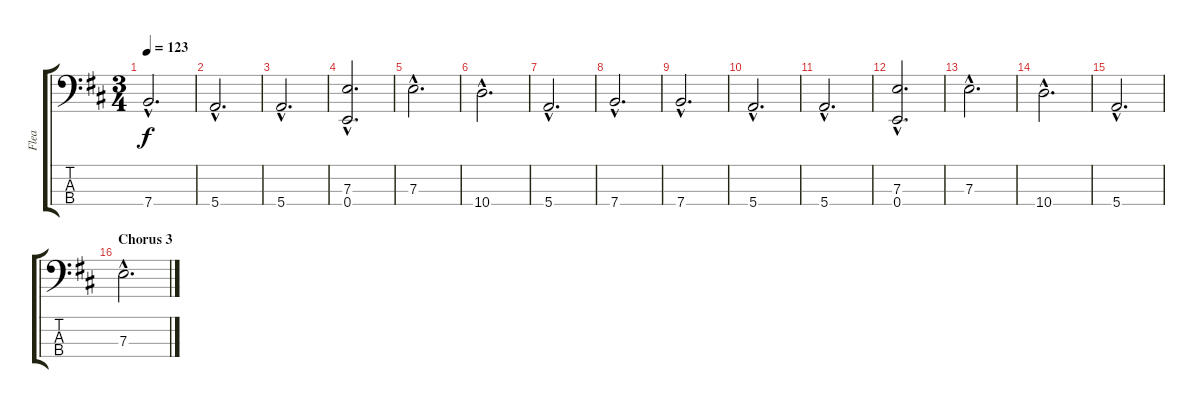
\track ("Flea" "Flea") {instrument fretlessbass}
\staff {score tabs}
\tuning (G2 D2 A1 E1) {hide}
\ts (3 4)
\tempo 123
\clef f4
\ks d
7.4{hac}.2{d dy f} |
5.4{hac}.2{d} |
5.4{hac}.2{d} |
(7.3{hac} 0.4{hac}).2{d} |
7.3{hac}.2{d} |
10.4{hac}.2{d} |
5.4{hac}.2{d} |
\section ("" "")
7.4{hac}.2{d} |
7.4{hac}.2{d} |
5.4{hac}.2{d} |
5.4{hac}.2{d} |
(7.3{hac} 0.4{hac}).2{d} |
7.3{hac}.2{d} |
10.4{hac}.2{d} |
5.4{hac}.2{d} |
\section ("" "Chorus 3")
7.3{hac}.2{d}
